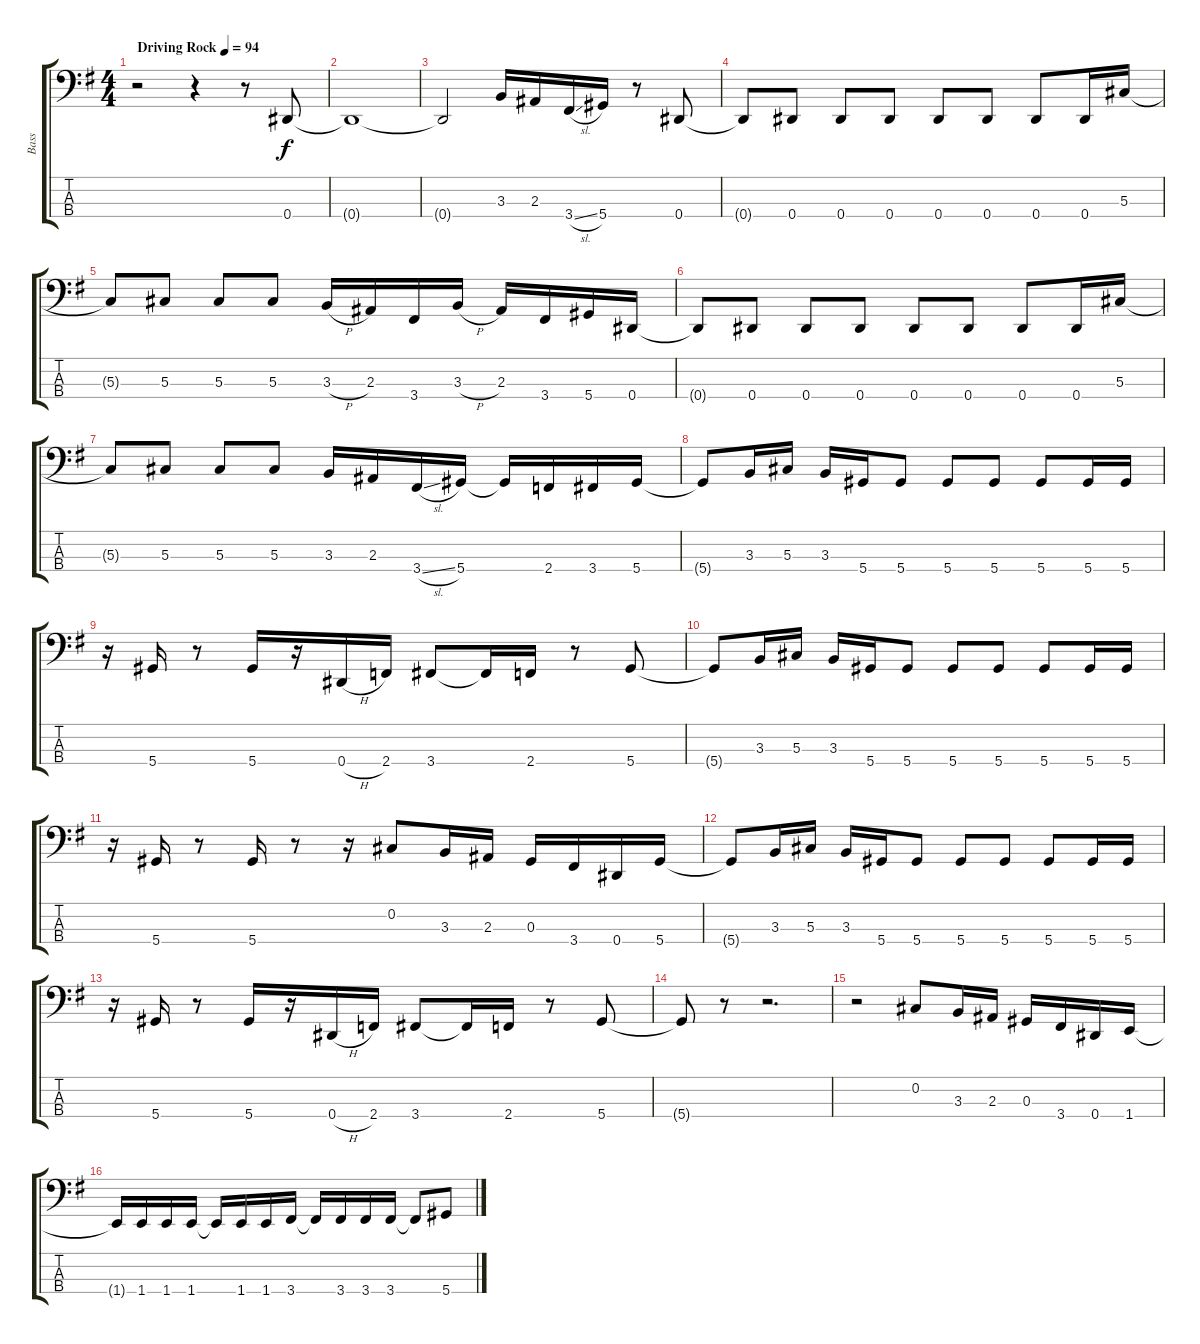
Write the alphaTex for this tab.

\track ("Bass" "Bass") {instrument electricbassfinger}
\staff {score tabs}
\tuning (Gb2 Db2 Ab1 Eb1) {hide}
\ts (4 4)
\tempo (94 "Driving Rock")
\clef f4
\ks g
r.2{dy f instrument electricbassfinger} r.4 r.8 0.4.8 |
0.4{t}.1 |
0.4{t}.2 3.3.16 2.3.16 3.4{sl}.16 5.4.16 r.8 0.4.8 |
0.4{t}.8 0.4.8 0.4.8 0.4.8 0.4.8 0.4.8 0.4.8 0.4.16 5.3.16 |
5.3{t}.8 5.3.8 5.3.8 5.3.8 3.3{h}.16 2.3.16 3.4.16 3.3{h}.16 2.3.16 3.4.16 5.4.16 0.4.16 |
0.4{t}.8 0.4.8 0.4.8 0.4.8 0.4.8 0.4.8 0.4.8 0.4.16 5.3.16 |
5.3{t}.8 5.3.8 5.3.8 5.3.8 3.3.16 2.3.16 3.4{sl}.16 5.4.16 5.4{t}.16 2.4.16 3.4.16 5.4.16 |
5.4{t}.8 3.3.16 5.3.16 3.3.16 5.4.16 5.4.8 5.4.8 5.4.8 5.4.8 5.4.16 5.4.16 |
r.16 5.4.16 r.8 5.4.16 r.16 0.4{h}.16 2.4.16 3.4.8 3.4{t}.16 2.4.16 r.8 5.4.8 |
5.4{t}.8 3.3.16 5.3.16 3.3.16 5.4.16 5.4.8 5.4.8 5.4.8 5.4.8 5.4.16 5.4.16 |
r.16 5.4.16 r.8 5.4.16 r.8 r.16 0.2.8 3.3.16 2.3.16 0.3.16 3.4.16 0.4.16 5.4.16 |
5.4{t}.8 3.3.16 5.3.16 3.3.16 5.4.16 5.4.8 5.4.8 5.4.8 5.4.8 5.4.16 5.4.16 |
r.16 5.4.16 r.8 5.4.16 r.16 0.4{h}.16 2.4.16 3.4.8 3.4{t}.16 2.4.16 r.8 5.4.8 |
5.4{t}.8 r.8 r.2{d} |
r.2 0.2.8 3.3.16 2.3.16 0.3.16 3.4.16 0.4.16 1.4.16 |
1.4{t}.16 1.4.16 1.4.16 1.4.16 1.4{t}.16 1.4.16 1.4.16 3.4.16 3.4{t}.16 3.4.16 3.4.16 3.4.16 3.4{t}.8 5.4.8
